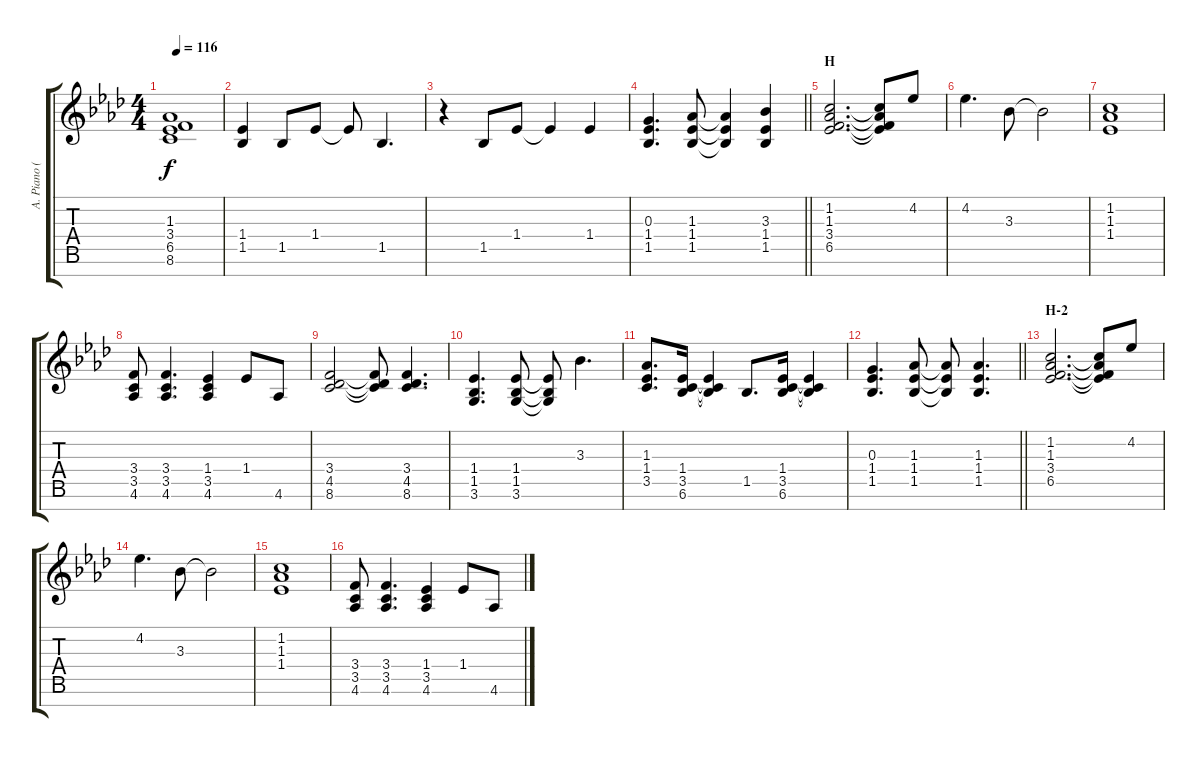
\track ("A. Piano (Right Hand)" "A. Piano (") {instrument acousticgrandpiano}
\staff {score tabs}
\tuning (E5 B4 G4 D4 A3 E3 B2) {hide}
\ts (4 4)
\tempo 116
\clef g2
\ks ab
(1.3 3.4 6.5 8.6).1{dy f} |
(1.4 1.5).4 1.5.8 1.4.8 1.4{t}.8 1.5.4{d} |
r.4 1.5.8 1.4.8 1.4{t}.4 1.4.4 |
\barLineRight lightlight
(0.3 1.4 1.5).4{d} (1.3 1.4 1.5).8 (1.3{t} 1.4{t} 1.5{t}).4 (3.3 1.4 1.5).4 |
\section ("" "H")
(1.2 1.3 3.4 6.5).2{d} (1.2{t} 1.3{t} 3.4{t} 6.5{t}).8 4.2.8 |
4.2.4{d} 3.3.8 3.3{t}.2 |
(1.2 1.3 1.4).1 |
(3.4 3.5 4.6).8 (3.4 3.5 4.6).4{d} (1.4 3.5 4.6).4 1.4.8 4.6.8 |
(3.4 4.5 8.6).2 (3.4{t} 4.5{t} 8.6{t}).8 (3.4 4.5 8.6).4{d} |
(1.4 1.5 3.6).4{d} (1.4 1.5 3.6).8 (1.4{t} 1.5{t} 3.6{t}).8 3.3.4{d} |
(1.3 1.4 3.5).8{d} (1.4 3.5 6.6).16 (1.4{t} 3.5{t} 6.6{t}).4 1.5.8{d} (1.4 3.5 6.6).16 (1.4{t} 3.5{t} 6.6{t}).4 |
\barLineRight lightlight
(0.3 1.4 1.5).4{d} (1.3 1.4 1.5).8 (1.3{t} 1.4{t} 1.5{t}).8 (1.3 1.4 1.5).4{d} |
\section ("" "H-2")
(1.2 1.3 3.4 6.5).2{d} (1.2{t} 1.3{t} 3.4{t} 6.5{t}).8 4.2.8 |
4.2.4{d} 3.3.8 3.3{t}.2 |
(1.2 1.3 1.4).1 |
(3.4 3.5 4.6).8 (3.4 3.5 4.6).4{d} (1.4 3.5 4.6).4 1.4.8 4.6.8
